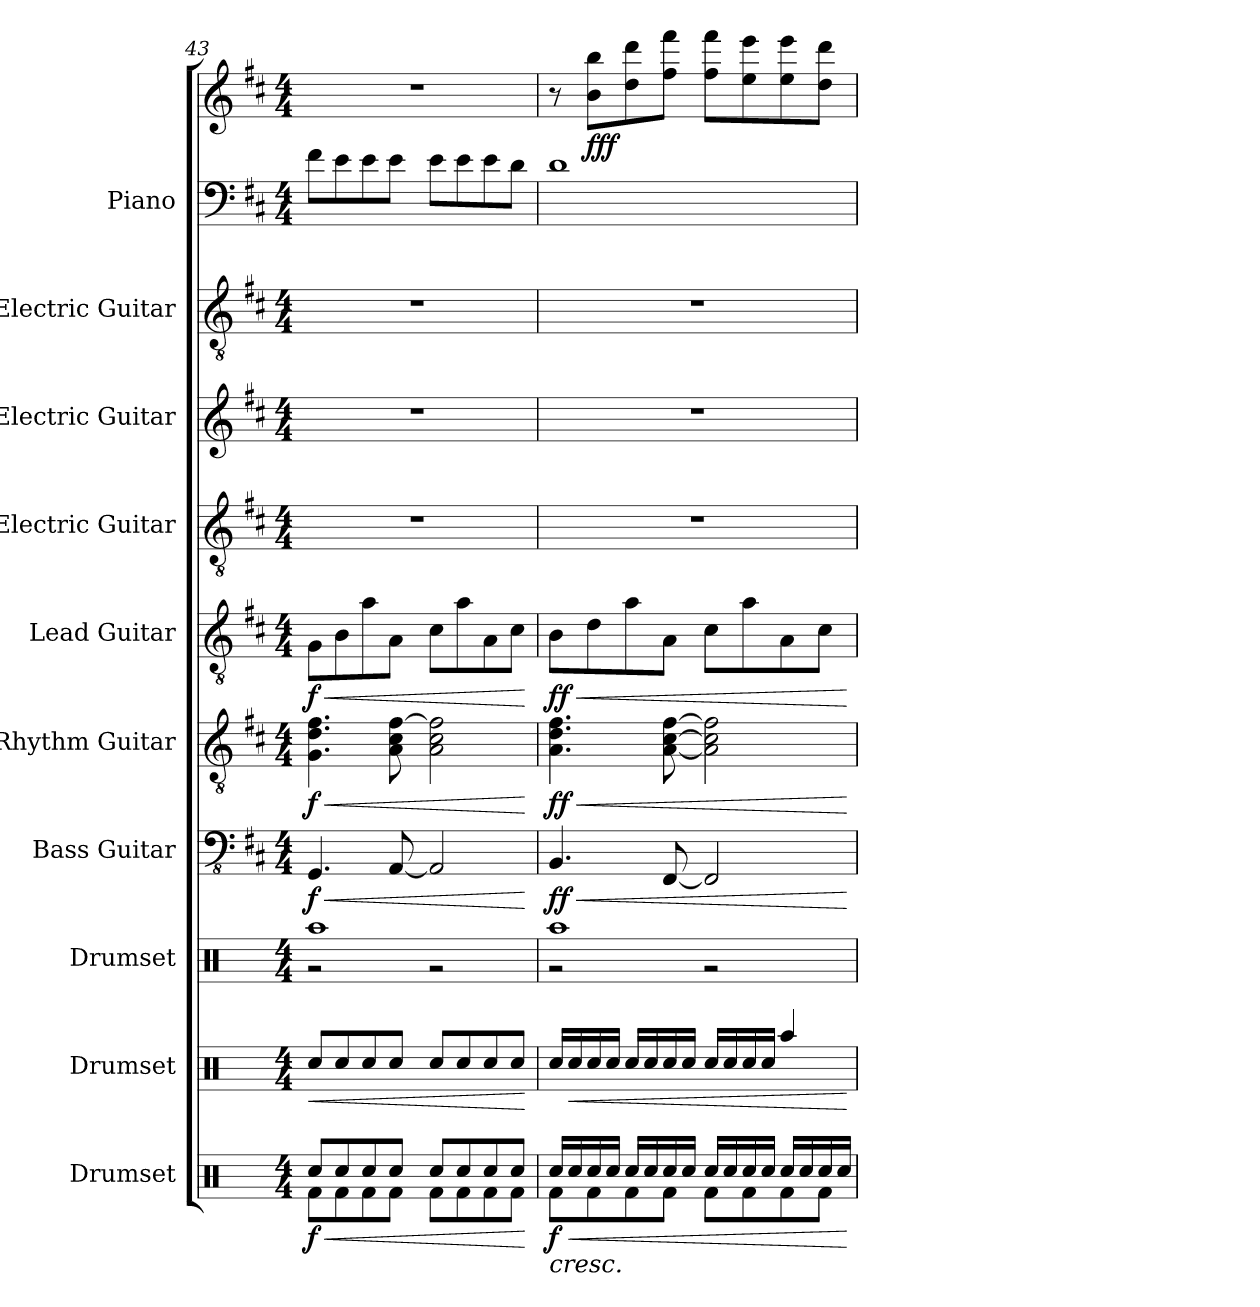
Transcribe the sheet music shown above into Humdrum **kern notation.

**kern	**dynam	**kern	**dynam	**kern	**kern	**dynam	**kern	**dynam	**kern	**dynam	**kern	**kern	**kern	**kern	**kern	**dynam
*part10	*part10	*part9	*part9	*part8	*part7	*part7	*part6	*part6	*part5	*part5	*part4	*part3	*part2	*part1	*part1	*part1
*staff11	*staff11	*staff10	*staff10	*staff9	*staff8	*staff8	*staff7	*staff7	*staff6	*staff6	*staff5	*staff4	*staff3	*staff2	*staff1	*staff1/2
*I"Drumset	*	*I"Drumset	*	*I"Drumset	*I"Bass Guitar	*	*I"Rhythm Guitar	*	*I"Lead Guitar	*	*I"Electric Guitar	*I"Electric Guitar	*I"Electric Guitar	*I"Piano	*	*
*I'Drs.	*	*I'Drs.	*	*I'Drs.	*I'B. Gtr.	*	*I'R. Gtr.	*	*I'L. Gtr.	*	*I'El. Guit.	*I'El. Guit.	*I'El. Guit.	*I'Pno.	*	*
*clefX	*	*clefX	*	*clefX	*clefFv4	*	*clefGv2	*	*clefGv2	*	*clefGv2	*clefG2	*clefGv2	*clefF4	*clefG2	*
*k[]	*	*k[]	*	*k[]	*k[f#c#]	*	*k[f#c#]	*	*k[f#c#]	*	*k[f#c#]	*k[f#c#]	*k[f#c#]	*k[f#c#]	*k[f#c#]	*
*M4/4	*	*M4/4	*	*M4/4	*M4/4	*	*M4/4	*	*M4/4	*	*M4/4	*M4/4	*M4/4	*M4/4	*M4/4	*
=43	=43	=43	=43	=43	=43	=43	=43	=43	=43	=43	=43	=43	=43	=43	=43	=43
!	!LO:HP:b	!	!LO:HP:b	!	!	!LO:HP:b	!	!LO:HP:b	!	!LO:HP:b	!	!	!	!	!	!
*^	*	*	*	*^	*	*	*	*	*	*	*	*	*	*	*	*
!	!	!LO:DY:n=1:b	!	!	!	!	!	!LO:DY:n=1:b	!	!LO:DY:n=1:b	!	!LO:DY:n=1:b	!	!	!	!	!	!
8Rcc/L	8Rf\L	< f	8Rcc/L	<	1Raa	2r	4.GGG/	< f	4.G\ 4.d\ 4.f#\	< f	8G\L	< f	1r	1r	1r	8f#\L	1r	.
8Rcc/	8Rf\	.	8Rcc/	.	.	.	.	.	.	.	8B\	.	.	.	.	8e\	.	.
8Rcc/	8Rf\	.	8Rcc/	.	.	.	.	.	.	.	8a\	.	.	.	.	8e\	.	.
8Rcc/J	8Rf\J	.	8Rcc/J	.	.	.	[8AAA/	.	8A\ 8c#\ [8f#\	.	8A\J	.	.	.	.	8e\J	.	.
8Rcc/L	8Rf\L	.	8Rcc/L	.	.	2r	2AAA/]	.	2A\ 2c#\ 2f#\]	.	8c#\L	.	.	.	.	8e\L	.	.
8Rcc/	8Rf\	.	8Rcc/	.	.	.	.	.	.	.	8a\	.	.	.	.	8e\	.	.
8Rcc/	8Rf\	.	8Rcc/	.	.	.	.	.	.	.	8A\	.	.	.	.	8e\	.	.
8Rcc/J	8Rf\J	.	8Rcc/J	.	.	.	.	.	.	.	8c#\J	.	.	.	.	8d\J	.	.
*v	*v	*	*	*	*v	*v	*	*	*	*	*	*	*	*	*	*	*	*
.	[	.	[	.	.	[	.	[	.	[	.	.	.	.	.	.
=44	=44	=44	=44	=44	=44	=44	=44	=44	=44	=44	=44	=44	=44	=44	=44	=44
!	!LO:HP:b	!	!	!	!	!LO:HP:b	!	!LO:HP:b	!	!LO:HP:b	!	!	!	!	!	!
*^	*	*	*	*^	*	*	*	*	*	*	*	*	*	*	*	*
!	!	!LO:DY:n=1:b	!	!	!	!	!	!LO:DY:n=1:b	!	!LO:DY:n=1:b	!	!LO:DY:n=1:b	!	!	!	!	!	!
16Rcc/LL	8Rf\L	< f	16Rcc/LL	.	1Raa	2r	4.BBB/	< ff	4.A\ 4.d\ 4.f#\	< ff	8B\L	< ff	1r	1r	1r	1d	8r	.
!	!	!LO:HP:b	!	!LO:HP:b	!	!	!	!	!	!	!	!	!	!	!	!	!	!
16Rcc/	.	<	16Rcc/	<	.	.	.	.	.	.	.	.	.	.	.	.	.	.
!	!	!	!	!	!	!	!	!	!	!	!	!	!	!	!	!	!	!LO:DY:b
16Rcc/	8Rf\	.	16Rcc/	.	.	.	.	.	.	.	8d\	.	.	.	.	.	8b\ 8bb\L	fff
16Rcc/JJ	.	.	16Rcc/JJ	.	.	.	.	.	.	.	.	.	.	.	.	.	.	.
16Rcc/LL	8Rf\	.	16Rcc/LL	.	.	.	.	.	.	.	8a\	.	.	.	.	.	8dd\ 8ddd\	.
16Rcc/	.	.	16Rcc/	.	.	.	.	.	.	.	.	.	.	.	.	.	.	.
16Rcc/	8Rf\J	.	16Rcc/	.	.	.	[8FFF#/	.	[8A\ [8c#\ [8f#\	.	8A\J	.	.	.	.	.	8ff#\ 8fff#\J	.
16Rcc/JJ	.	.	16Rcc/JJ	.	.	.	.	.	.	.	.	.	.	.	.	.	.	.
16Rcc/LL	8Rf\L	.	16Rcc/LL	.	.	2r	2FFF#/]	.	2A\] 2c#\] 2f#\]	.	8c#\L	.	.	.	.	.	8ff#\ 8fff#\L	.
16Rcc/	.	.	16Rcc/	.	.	.	.	.	.	.	.	.	.	.	.	.	.	.
16Rcc/	8Rf\	.	16Rcc/	.	.	.	.	.	.	.	8a\	.	.	.	.	.	8ee\ 8eee\	.
16Rcc/JJ	.	.	16Rcc/JJ	.	.	.	.	.	.	.	.	.	.	.	.	.	.	.
16Rcc/LL	8Rf\	.	4Raa/	.	.	.	.	.	.	.	8A\	.	.	.	.	.	8ee\ 8eee\	.
16Rcc/	.	.	.	.	.	.	.	.	.	.	.	.	.	.	.	.	.	.
16Rcc/	8Rf\J	.	.	.	.	.	.	.	.	.	8c#\J	.	.	.	.	.	8dd\ 8ddd\J	.
16Rcc/JJ	.	.	.	.	.	.	.	.	.	.	.	.	.	.	.	.	.	.
*v	*v	*	*	*	*v	*v	*	*	*	*	*	*	*	*	*	*	*	*
.	[ [	.	[	.	.	[	.	[	.	[	.	.	.	.	.	.
=	=	=	=	=	=	=	=	=	=	=	=	=	=	=	=	=
*-	*-	*-	*-	*-	*-	*-	*-	*-	*-	*-	*-	*-	*-	*-	*-	*-
